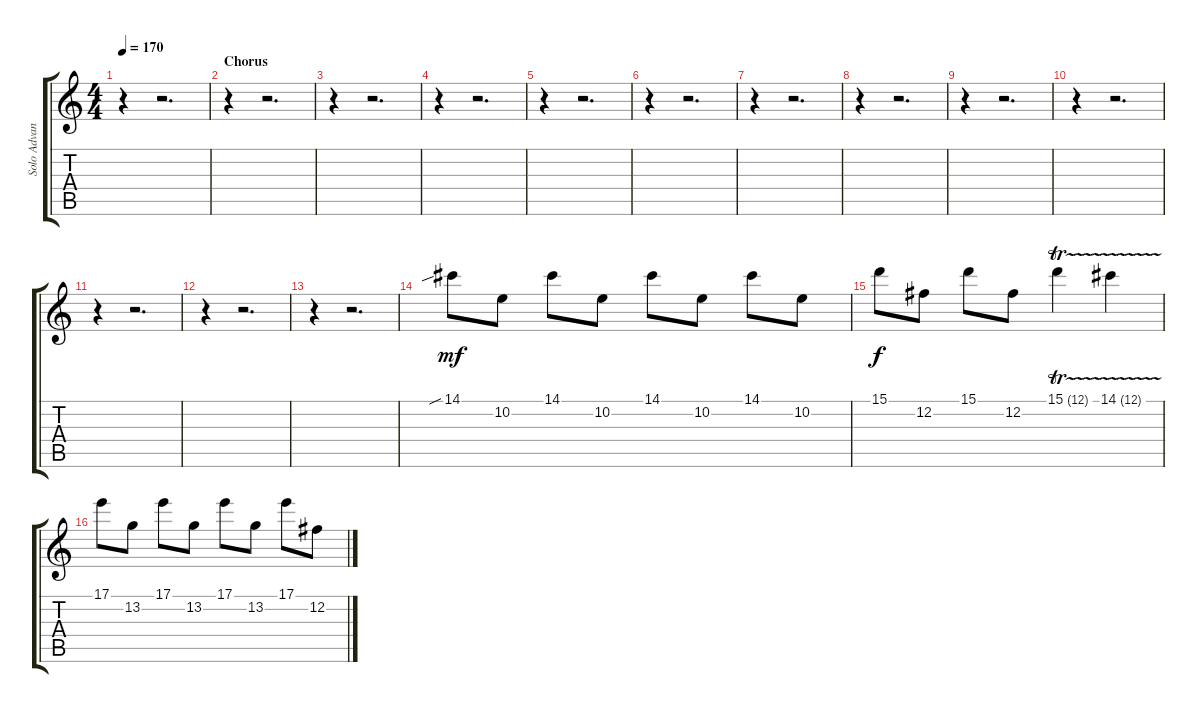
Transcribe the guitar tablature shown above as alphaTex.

\track ("Solo Advanced" "Solo Advan") {instrument distortionguitar}
\staff {score tabs}
\tuning (B3 Gb3 D3 A2 E2 B1) {hide}
\ts (4 4)
\tempo 170
\clef g2
\ks c
r.4{dy ff} r.2{d} |
\section ("" "Chorus")
r.4 r.2{d} |
r.4 r.2{d} |
r.4 r.2{d} |
r.4 r.2{d} |
r.4 r.2{d} |
r.4 r.2{d} |
r.4 r.2{d} |
r.4 r.2{d} |
r.4 r.2{d} |
r.4 r.2{d} |
r.4 r.2{d} |
r.4 r.2{d} |
14.1{sib}.8{dy mf} 10.2.8 14.1.8 10.2.8 14.1.8 10.2.8 14.1.8 10.2.8 |
15.1.8{dy f} 12.2.8 15.1.8 12.2.8 15.1{tr (12 32)}.4 14.1{tr (12 32)}.4 |
17.1.8 13.2.8 17.1.8 13.2.8 17.1.8 13.2.8 17.1.8 12.2.8
